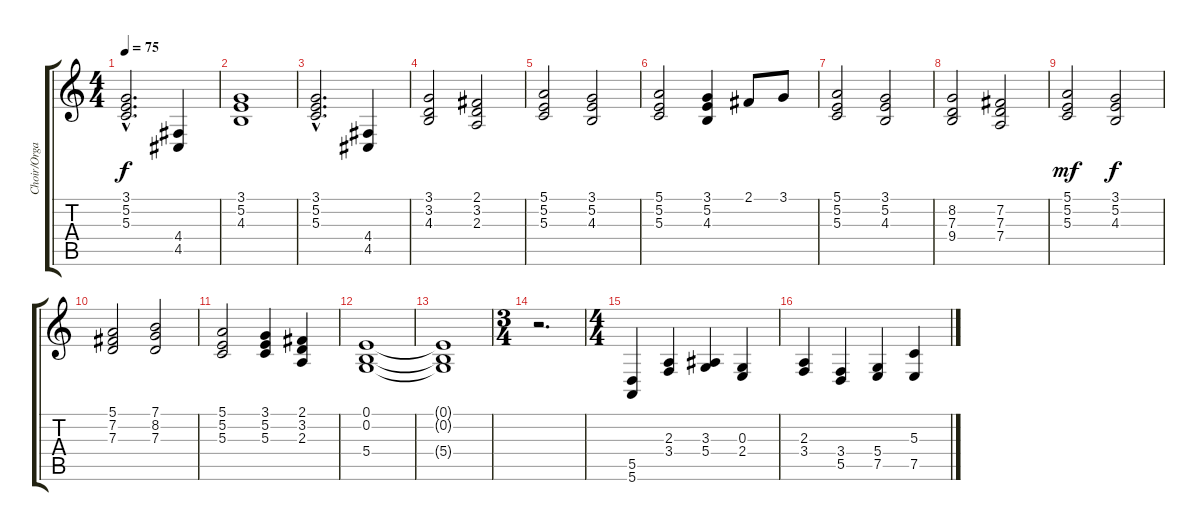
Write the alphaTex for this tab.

\track ("Choir/Organ" "Choir/Orga") {instrument churchorgan}
\staff {score tabs}
\tuning (E4 B3 G3 D3 A2 E2) {hide}
\ts (4 4)
\tempo 75
\clef g2
\ks c
(3.1{hac} 5.2{hac} 5.3{hac}).2{d dy f} (4.4 4.5).4 |
(3.1 5.2 4.3).1 |
(3.1{hac} 5.2{hac} 5.3{hac}).2{d} (4.4 4.5).4 |
(3.1 3.2 4.3).2 (2.1 3.2 2.3).2 |
(5.1 5.2 5.3).2{instrument choiraahs} (3.1 5.2 4.3).2 |
(5.1 5.2 5.3).2 (3.1 5.2 4.3).4 2.1.8 3.1.8 |
(5.1 5.2 5.3).2 (3.1 5.2 4.3).2 |
(8.2 7.3 9.4).2 (7.2 7.3 7.4).2 |
(5.1 5.2 5.3).2{dy mf instrument churchorgan} (3.1 5.2 4.3).2{dy f} |
(5.1 7.2 7.3).2 (7.1 8.2 7.3).2 |
(5.1 5.2 5.3).2 (3.1 5.2 5.3).4 (2.1 3.2 2.3).4 |
(0.1 0.2 5.4).1 |
(0.1{t} 0.2{t} 5.4{t}).1 |
\ts (3 4)
r.2{d} |
\ts (4 4)
(5.5 5.6).4{instrument churchorgan} (2.3 3.4).4 (3.3 5.4).4 (0.3 2.4).4 |
(2.3 3.4).4 (3.4 5.5).4 (5.4 7.5).4 (5.3 7.5).4
